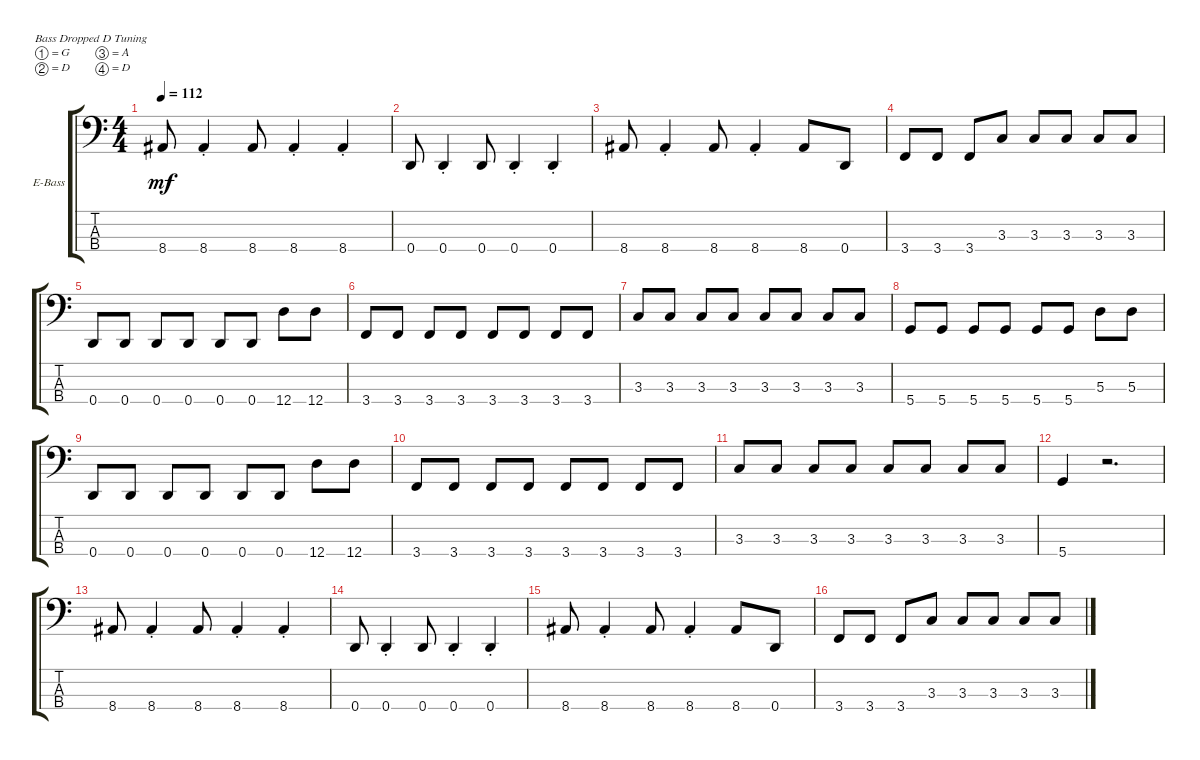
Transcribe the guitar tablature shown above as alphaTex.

\defaultSystemsLayout 4
\bracketExtendMode groupsimilarinstruments
\firstSystemTrackNameOrientation horizontal
\otherSystemsTrackNameOrientation horizontal
\track ("Electric Bass" "E-Bass") {instrument electricbassfinger}
\staff {score tabs}
\tuning (G2 D2 A1 D1)
\ts (4 4)
\tempo 112
\clef f4
\ks c
8.4.8{dy mf} 8.4{st}.4 8.4.8 8.4{st}.4 8.4{st}.4 |
0.4.8 0.4{st}.4 0.4.8 0.4{st}.4 0.4{st}.4 |
8.4.8 8.4{st}.4 8.4.8 8.4{st}.4 8.4.8 0.4.8 |
3.4.8 3.4.8 3.4.8 3.3.8 3.3.8 3.3.8 3.3.8 3.3.8 |
0.4.8 0.4.8 0.4.8 0.4.8 0.4.8 0.4.8 12.4.8 12.4.8 |
3.4.8 3.4.8 3.4.8 3.4.8 3.4.8 3.4.8 3.4.8 3.4.8 |
3.3.8 3.3.8 3.3.8 3.3.8 3.3.8 3.3.8 3.3.8 3.3.8 |
5.4.8 5.4.8 5.4.8 5.4.8 5.4.8 5.4.8 5.3.8 5.3.8 |
0.4.8 0.4.8 0.4.8 0.4.8 0.4.8 0.4.8 12.4.8 12.4.8 |
3.4.8 3.4.8 3.4.8 3.4.8 3.4.8 3.4.8 3.4.8 3.4.8 |
3.3.8 3.3.8 3.3.8 3.3.8 3.3.8 3.3.8 3.3.8 3.3.8 |
5.4.4 r.2{d} |
8.4.8 8.4{st}.4 8.4.8 8.4{st}.4 8.4{st}.4 |
0.4.8 0.4{st}.4 0.4.8 0.4{st}.4 0.4{st}.4 |
8.4.8 8.4{st}.4 8.4.8 8.4{st}.4 8.4.8 0.4.8 |
3.4.8 3.4.8 3.4.8 3.3.8 3.3.8 3.3.8 3.3.8 3.3.8
